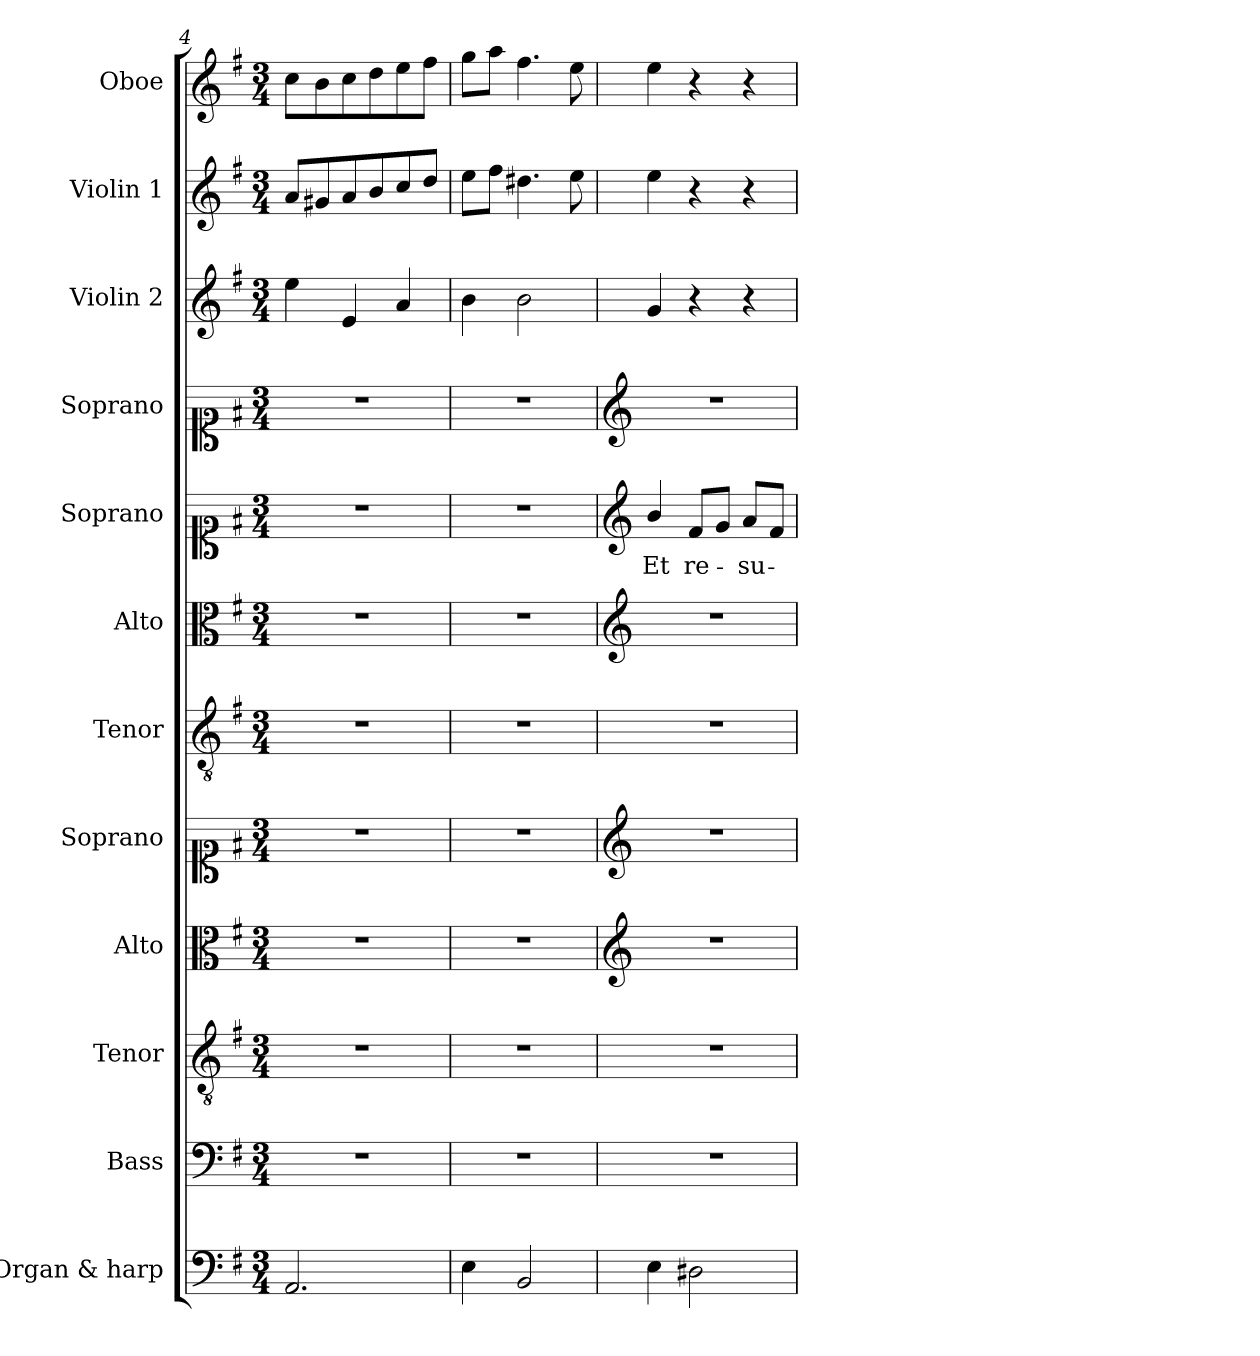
**kern	**kern	**kern	**kern	**kern	**kern	**kern	**kern	**text	**kern	**kern	**kern	**kern
*part12	*part11	*part10	*part9	*part8	*part7	*part6	*part5	*part5	*part4	*part3	*part2	*part1
*staff12	*staff11	*staff10	*staff9	*staff8	*staff7	*staff6	*staff5	*staff5	*staff4	*staff3	*staff2	*staff1
*I"Organ & harp	*I"Bass	*I"Tenor	*I"Alto	*I"Soprano	*I"Tenor	*I"Alto	*I"Soprano	*	*I"Soprano	*I"Violin 2	*I"Violin 1	*I"Oboe
*I'Org. & H.	*I'B.	*I'T.	*I'A.	*I'S.	*I'T.	*I'A.	*I'S.	*	*I'S.	*I'Vln. 2	*I'Vln. 1	*I'Ob.
*clefF4	*clefF4	*clefGv2	*clefC3	*clefC1	*clefGv2	*clefC3	*clefC1	*	*clefC1	*clefG2	*clefG2	*clefG2
*	*	*ITrd7c12	*	*	*ITrd7c12	*	*	*	*	*	*	*
*k[f#]	*k[f#]	*k[f#]	*k[f#]	*k[f#]	*k[f#]	*k[f#]	*k[f#]	*	*k[f#]	*k[f#]	*k[f#]	*k[f#]
*G:	*G:	*G:	*G:	*G:	*G:	*G:	*G:	*	*G:	*G:	*G:	*G:
*M3/4	*M3/4	*M3/4	*M3/4	*M3/4	*M3/4	*M3/4	*M3/4	*	*M3/4	*M3/4	*M3/4	*M3/4
=4	=4	=4	=4	=4	=4	=4	=4	=4	=4	=4	=4	=4
!	!LO:N:vis=1	!LO:N:vis=1	!LO:N:vis=1	!LO:N:vis=1	!LO:N:vis=1	!LO:N:vis=1	!LO:N:vis=1	!	!LO:N:vis=1	!	!	!
2.AAi/	2.r	2.r	2.r	2.r	2.r	2.r	2.r	.	2.r	4eei\	8ai/L	8cci\L
.	.	.	.	.	.	.	.	.	.	.	8g#Xi/	8bi\
.	.	.	.	.	.	.	.	.	.	4ei/	8ai/	8cci\
.	.	.	.	.	.	.	.	.	.	.	8bi/	8ddi\
.	.	.	.	.	.	.	.	.	.	4ai/	8cci/	8eei\
.	.	.	.	.	.	.	.	.	.	.	8ddi/J	8ff#i\J
=5	=5	=5	=5	=5	=5	=5	=5	=5	=5	=5	=5	=5
!	!LO:N:vis=1	!LO:N:vis=1	!LO:N:vis=1	!LO:N:vis=1	!LO:N:vis=1	!LO:N:vis=1	!LO:N:vis=1	!	!LO:N:vis=1	!	!	!
4Ei\	2.r	2.r	2.r	2.r	2.r	2.r	2.r	.	2.r	4bi\	8eei\L	8ggi\L
.	.	.	.	.	.	.	.	.	.	.	8ff#i\J	8aai\J
2BBi/	.	.	.	.	.	.	.	.	.	2bi\	4.dd#Xi\	4.ff#i\
.	.	.	.	.	.	.	.	.	.	.	8eei\	8eei\
!!LO:LB:g=z
=6	=6	=6	=6	=6	=6	=6	=6	=6	=6	=6	=6	=6
*	*	*	*clefG2	*clefG2	*	*clefG2	*clefG2	*	*clefG2	*	*	*
!	!LO:N:vis=1	!LO:N:vis=1	!LO:N:vis=1	!LO:N:vis=1	!LO:N:vis=1	!LO:N:vis=1	!	!	!	!	!	!
!	!	!	!	!	!	!	!	!LO:LY:b:color=#000000	!LO:N:vis=1	!	!	!
4Ei\	2.r	2.r	2.r	2.r	2.r	2.r	4bi/	Et	2.r	4gi/	4eei\	4eei\
!	!	!	!	!	!	!	!	!LO:LY:b:color=#000000	!	!	!	!
2D#Xi\	.	.	.	.	.	.	8f#i/L	re-	.	4r	4r	4r
.	.	.	.	.	.	.	8gi/J	.	.	.	.	.
!	!	!	!	!	!	!	!	!LO:LY:b:color=#000000	!	!	!	!
.	.	.	.	.	.	.	8ai/L	-su-	.	4r	4r	4r
.	.	.	.	.	.	.	8f#i/J	.	.	.	.	.
=	=	=	=	=	=	=	=	=	=	=	=	=
*-	*-	*-	*-	*-	*-	*-	*-	*-	*-	*-	*-	*-
